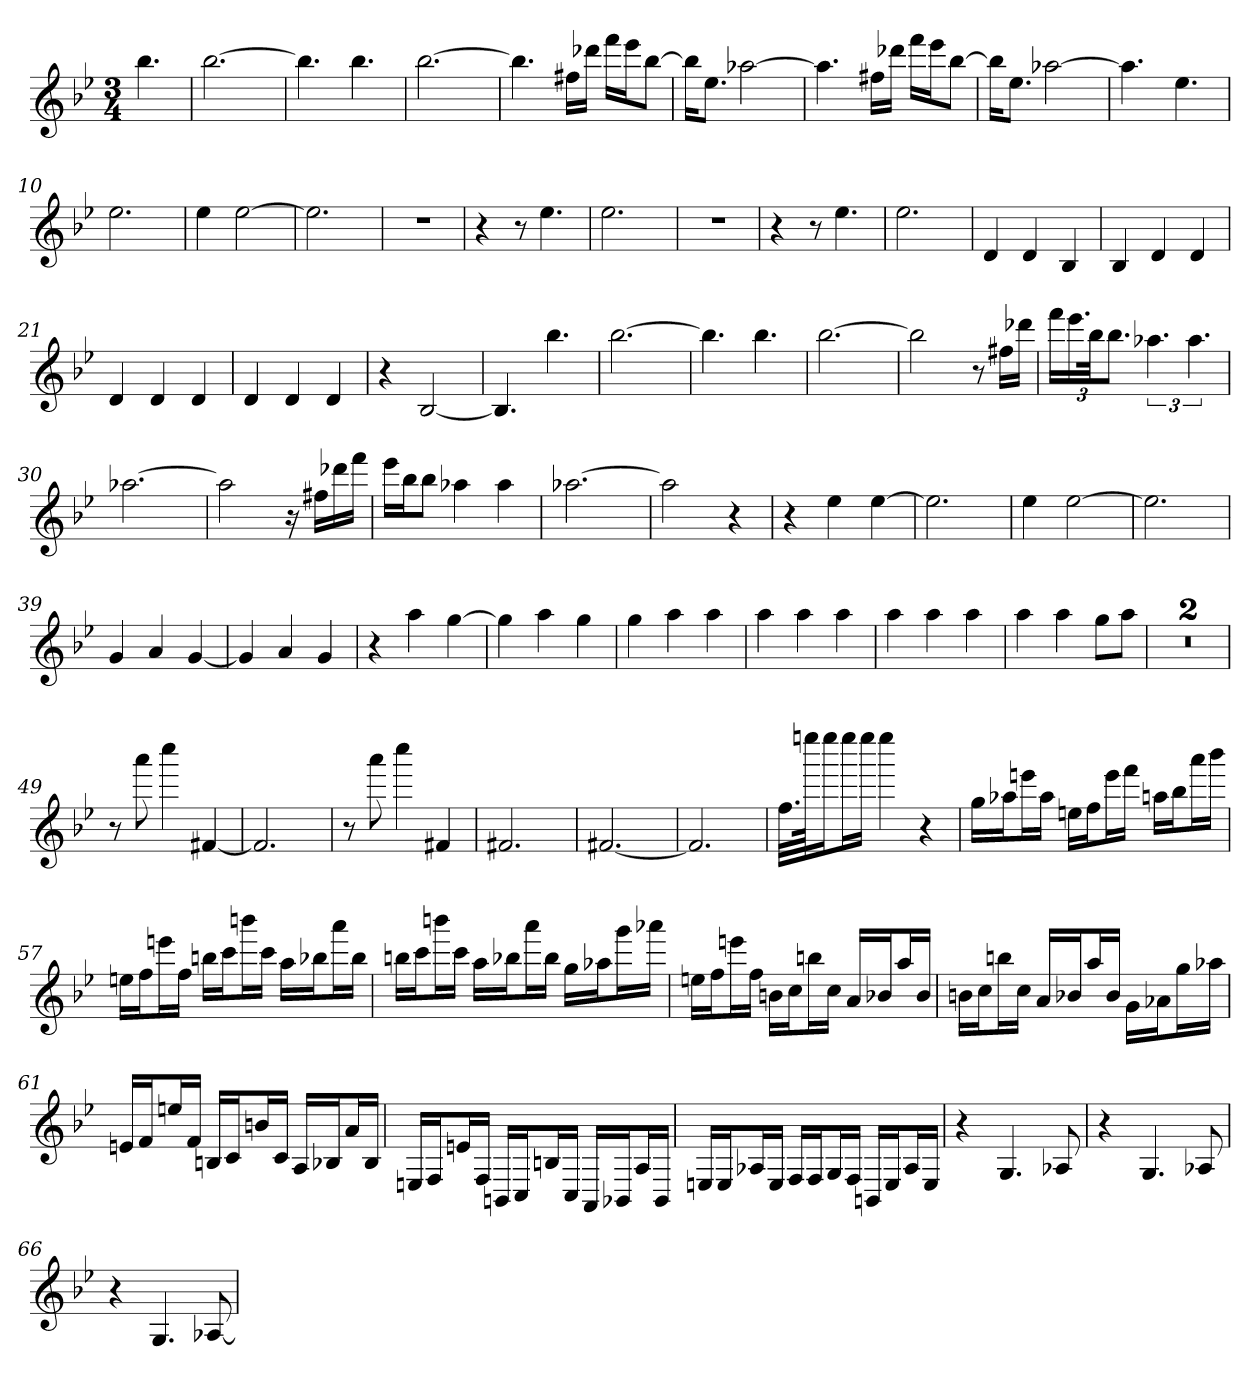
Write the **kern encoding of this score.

**kern
*part1
*staff1
*clefG2
*k[b-e-]
*B-:
*M3/4
=
4.bb-
=2
[2.bb-
=3
4.bb-]
4.bb-
=4
[2.bb-
=5
4.bb-]
16ff#X\LL
16ddd-X\JJ
16fff\LL
16eee-\J
[8bb-\J
=6
16bb-\KL]
8.ee-\J
[2aa-X
=7
4.aa-]
16ff#X\LL
16ddd-X\JJ
16fff\LL
16eee-\J
[8bb-\J
=8
16bb-\KL]
8.ee-\J
[2aa-X
=9
4.aa-]
4.ee-
=10
2.ee-
=11
4ee-
[2ee-
=12
2.ee-]
=13
2.r
=14
4r
8r
4.ee-
=15
2.ee-
=16
2.r
=17
4r
8r
4.ee-
=18
2.ee-
=19
4d
4d
4B-
=20
4B-
4d
4d
=21
4d
4d
4d
=22
4d
4d
4d
=23
4r
[2B-
=24
4.B-]
4.bb-
=25
[2.bb-
=26
4.bb-]
4.bb-
=27
[2.bb-
=28
2bb-]
8r
16ff#X\LL
16ddd-X\JJ
=29
24fff\LL
24.eee-\
48bb-\Jk
12.bb-\J
6.aa-X
6.aa-
=30
[2.aa-X
=31
2aa-]
16r
16ff#X\LL
16ddd-X\
16fff\JJ
=32
16eee-\LL
16bb-\J
8bb-\J
4aa-X
4aa-
=33
[2.aa-X
=34
2aa-]
4r
=35
4r
4ee-
[4ee-
=36
2.ee-]
=37
4ee-
[2ee-
=38
2.ee-]
=39
4g
4a
[4g
=40
4g]
4a
4g
=41
4r
4aa
[4gg
=42
4gg]
4aa
4gg
=43
4gg
4aa
4aa
=44
4aa
4aa
4aa
=45
4aa
4aa
4aa
=46
4aa
4aa
8gg\L
8aa\J
=47
2.r
=48
2.r
=49
8r
8aaa
4cccc
[4f#X
=50
2.f#]
=51
8r
8aaa
4cccc
4f#X
=52
2.f#X
=53
[2.f#X
=54
2.f#]
=55
32.ff\LLL
64eeeen\Jk
16eeee\J
16eeee\L
16eeee\JJ
4eeee
4r
=56
16gg\LL
16aa-X\J
16eeen\L
16aa-\JJ
16een\LL
16ff\J
16eee\L
16fff\JJ
16aan\LL
16bb-\J
16aaa\L
16bbb-\JJ
=57
16een\LL
16ff\J
16eeen\L
16ff\JJ
16bbn\LL
16ccc\J
16bbbn\L
16ccc\JJ
16aa\LL
16bb-X\J
16aaa\L
16bb-\JJ
=58
16bbn\LL
16ccc\J
16bbbn\L
16ccc\JJ
16aa\LL
16bb-X\J
16aaa\L
16bb-\JJ
16gg\LL
16aa-X\J
16ggg\L
16aaa-X\JJ
=59
16een\LL
16ff\J
16eeen\L
16ff\JJ
16bn\LL
16cc\J
16bbn\L
16cc\JJ
16a/LL
16b-X/J
16aa/L
16b-/JJ
=60
16bn\LL
16cc\J
16bbn\L
16cc\JJ
16a/LL
16b-X/J
16aa/L
16b-/JJ
16g\LL
16a-X\J
16gg\L
16aa-X\JJ
=61
16en/LL
16f/J
16een/L
16f/JJ
16Bn/LL
16c/J
16bn/L
16c/JJ
16A/LL
16B-X/J
16a/L
16B-/JJ
=62
16En/LL
16F/J
16en/L
16F/JJ
16BBn/LL
16C/J
16Bn/L
16C/JJ
16AA/LL
16BB-X/J
16A/L
16BB-/JJ
=63
16En/LL
16E/J
16A-X/L
16E/JJ
16F/LL
16F/J
16G/L
16F/JJ
16BBn/LL
16E/J
16A-/L
16E/JJ
=64
4r
4.G
8A-X
=65
4r
4.G
8A-X
=66
4r
4.G
[8A-X
=
*-
